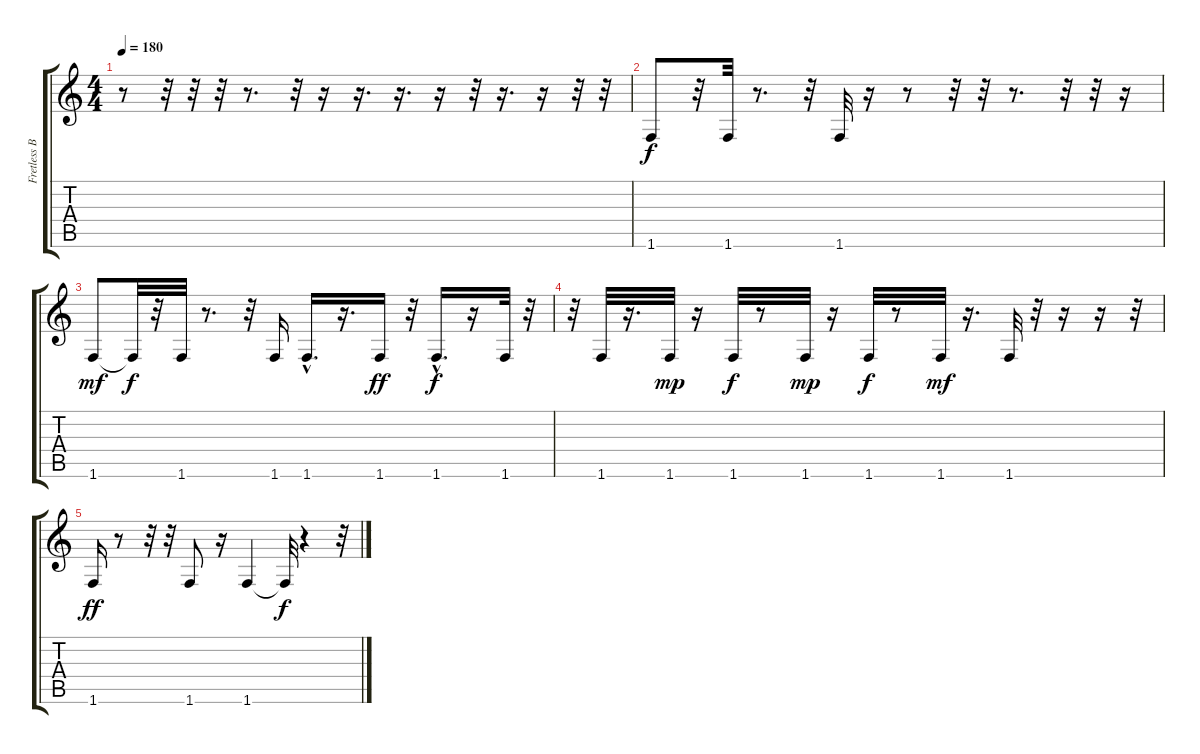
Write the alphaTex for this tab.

\track ("Fretless Bs." "Fretless B") {instrument fretlessbass}
\staff {score tabs}
\tuning (E4 B3 G3 D3 A2 E2) {hide}
\ts (4 4)
\tempo 180
\clef g2
\ks c
r.8{dy ff} r.32 r.32 r.32 r.8{d} r.32 r.16 r.16{d} r.16{d} r.16 r.32 r.16{d} r.16 r.32 r.32 |
1.6.8{dy f} r.32 1.6.32 r.8{d} r.32 1.6.32 r.16 r.8 r.32 r.32 r.8{d} r.32 r.32 r.16 |
1.6.8{dy mf} 1.6{t}.32{dy f} r.32 1.6.32 r.8{d} r.32 1.6.16 1.6{hac}.16{d} r.16{d} 1.6.16{dy ff} r.32 1.6{hac}.16{d dy f} r.16 1.6.32 r.32 |
r.32 1.6.32 r.16{d} 1.6.32{dy mp} r.16 1.6.32{dy f} r.8 1.6.32{dy mp} r.16 1.6.32{dy f} r.8 1.6.32{dy mf} r.16{d} 1.6.32 r.32 r.16 r.16 r.32 |
1.6.16{dy ff} r.8 r.32 r.32 1.6.8 r.16 1.6.4 1.6{t}.32{dy f} r.4 r.32
